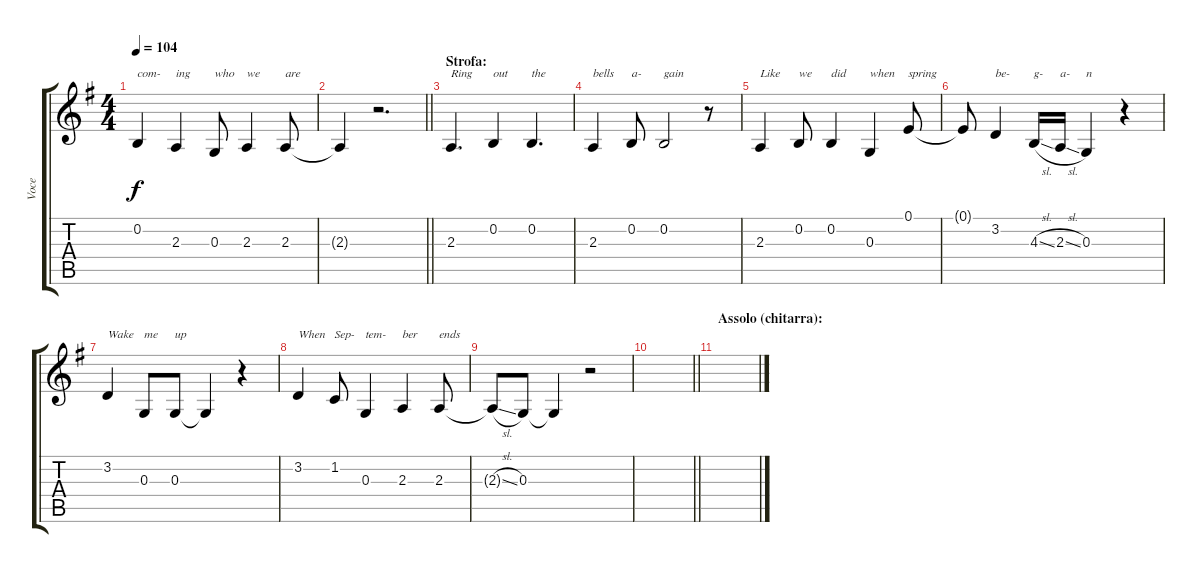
\track ("Voce" "Voce") {instrument clarinet}
\staff {score tabs}
\tuning (E4 B3 G3 D3 A2 E2) {hide}
\ts (4 4)
\tempo 104
\clef g2
\ks g
0.2.4{txt "com-" dy f} 2.3.4{txt "ing"} 0.3.8{txt "who"} 2.3.4{txt "we"} 2.3.8{txt "are"} |
\barLineRight lightlight
2.3{t}.4 r.2{d} |
\section ("" "Strofa:")
2.3.4{d txt "Ring"} 0.2.4{txt "out"} 0.2.4{d txt "the"} |
2.3.4{txt "bells"} 0.2.8{txt "a-"} 0.2.2{txt "gain"} r.8 |
2.3.4{txt "Like"} 0.2.8{txt "we"} 0.2.4{txt "did"} 0.3.4{txt "when"} 0.1.8{txt "spring"} |
0.1{t}.8 3.2.4{txt "be-"} 4.3{sl}.16{txt "g-"} 2.3{sl}.16{txt "a-"} 0.3.4{txt "n"} r.4 |
3.2.4{txt "Wake"} 0.3.8{txt "me"} 0.3.8{txt "up"} 0.3{t}.4 r.4 |
3.2.4{txt "When"} 1.2.8{txt "Sep-"} 0.3.4{txt "tem-"} 2.3.4{txt "ber"} 2.3.8{txt "ends"} |
2.3{sl t}.8 0.3.8 0.3{t}.4 r.2 |
\barLineRight lightlight
|
\section ("" "Assolo (chitarra):")
